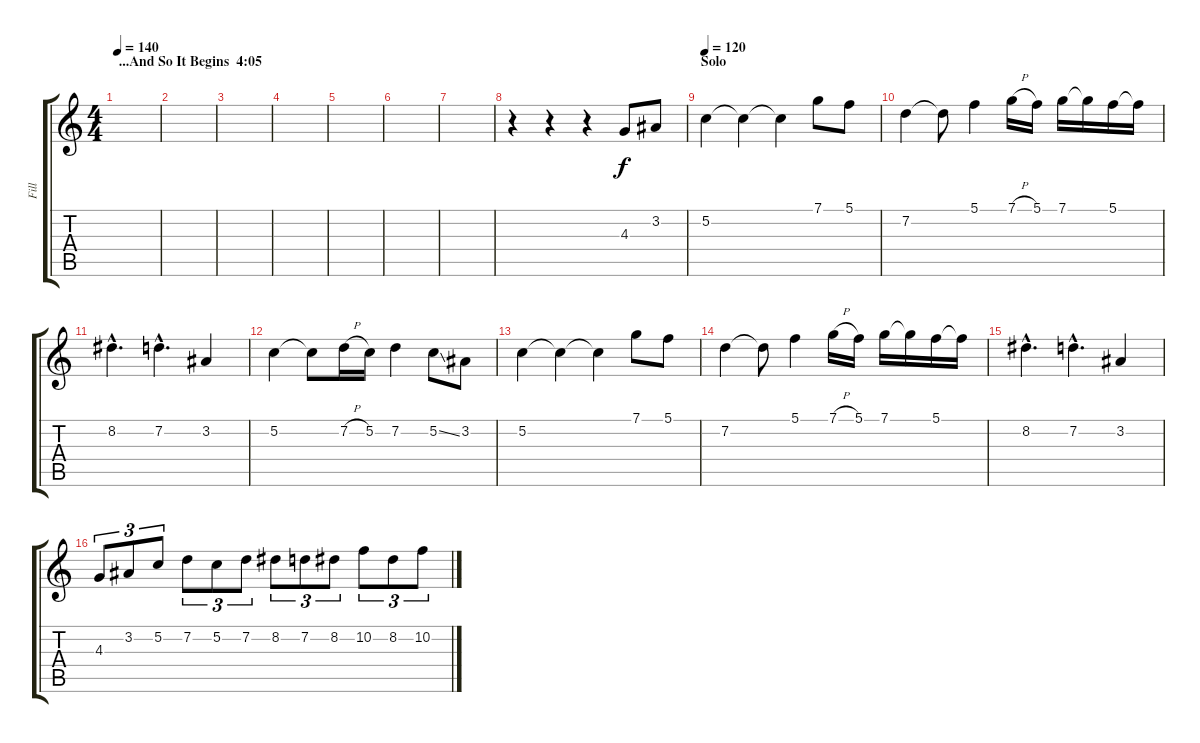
\track ("Fill" "Fill") {instrument distortionguitar}
\staff {score tabs}
\tuning (C4 G3 Eb3 Bb2 F2 C2) {hide}
\ts (4 4)
\section ("" "...And So It Begins  4:05")
\tempo 140
\tempo 120
\tempo 140
\clef g2
\ks c
|
|
|
|
|
|
|
r.4 r.4 r.4 4.3.8 3.2.8 |
\section ("" "Solo")
\tempo 120
5.2.4 5.2{t}.4 5.2{t}.4 7.1.8 5.1.8 |
7.2.4 7.2{t}.8 5.1.4 7.1{h}.16 5.1.16 7.1.16 7.1{t}.16 5.1.16 5.1{t}.16 |
8.2{hac}.4{d} 7.2{hac}.4{d} 3.2.4 |
5.2.4 5.2{t}.8 7.2{h}.16 5.2.16 7.2.4 5.2{ss}.8 3.2.8 |
5.2.4 5.2{t}.4 5.2{t}.4 7.1.8 5.1.8 |
7.2.4 7.2{t}.8 5.1.4 7.1{h}.16 5.1.16 7.1.16 7.1{t}.16 5.1.16 5.1{t}.16 |
8.2{hac}.4{d} 7.2{hac}.4{d} 3.2.4 |
4.3.8{tu (3 2)} 3.2.8{tu (3 2)} 5.2.8{tu (3 2)} 7.2.8{tu (3 2)} 5.2.8{tu (3 2)} 7.2.8{tu (3 2)} 8.2.8{tu (3 2)} 7.2.8{tu (3 2)} 8.2.8{tu (3 2)} 10.2.8{tu (3 2)} 8.2.8{tu (3 2)} 10.2.8{tu (3 2)}
